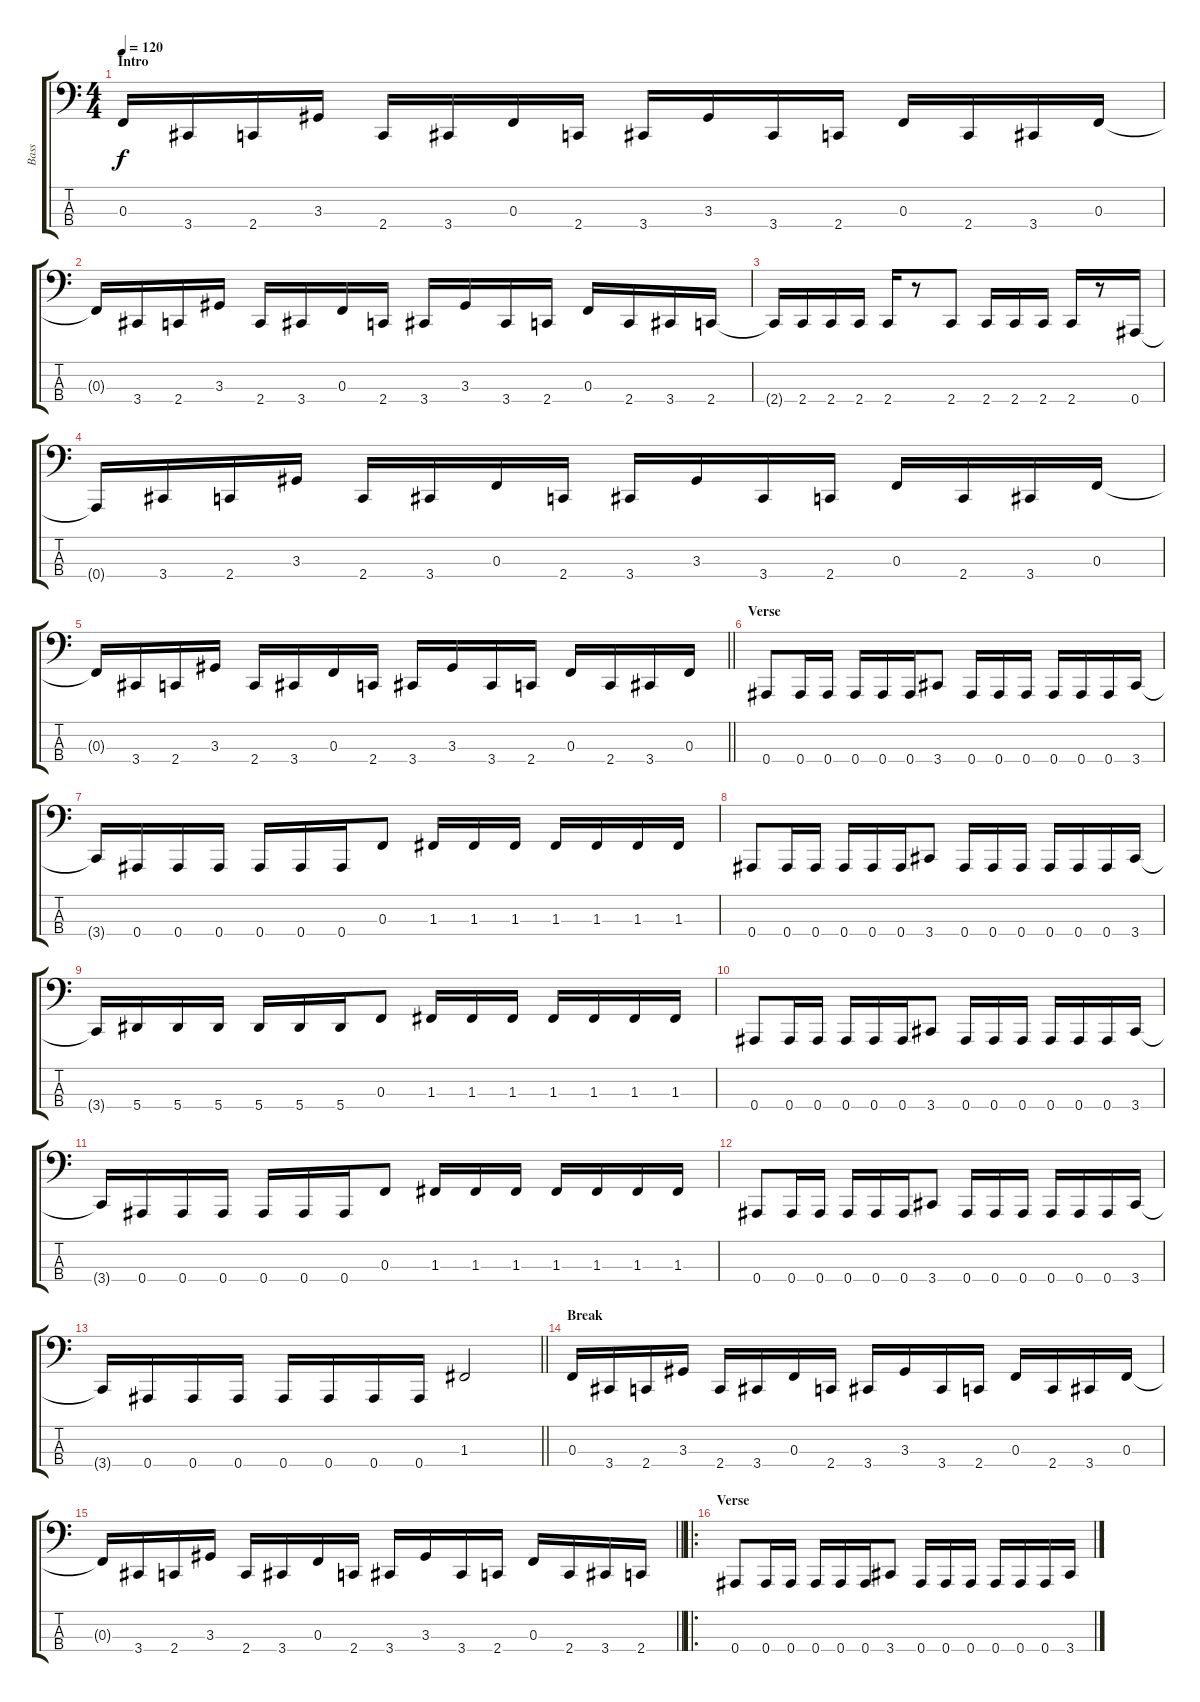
\track ("Bass" "Bass") {instrument electricbassfinger}
\staff {score tabs}
\tuning (Eb2 Bb1 F1 Bb0) {hide}
\ts (4 4)
\section ("" "Intro")
\tempo 120
\clef f4
\ks c
0.3.16{dy f instrument electricbassfinger} 3.4.16 2.4.16 3.3.16 2.4.16 3.4.16 0.3.16 2.4.16 3.4.16 3.3.16 3.4.16 2.4.16 0.3.16 2.4.16 3.4.16 0.3.16 |
0.3{t}.16 3.4.16 2.4.16 3.3.16 2.4.16 3.4.16 0.3.16 2.4.16 3.4.16 3.3.16 3.4.16 2.4.16 0.3.16 2.4.16 3.4.16 2.4.16 |
2.4{t}.16 2.4.16 2.4.16 2.4.16 2.4.16 r.8 2.4.8 2.4.16 2.4.16 2.4.16 2.4.16 r.8 0.4.16 |
0.4{t}.16 3.4.16 2.4.16 3.3.16 2.4.16 3.4.16 0.3.16 2.4.16 3.4.16 3.3.16 3.4.16 2.4.16 0.3.16 2.4.16 3.4.16 0.3.16 |
\barLineRight lightlight
0.3{t}.16 3.4.16 2.4.16 3.3.16 2.4.16 3.4.16 0.3.16 2.4.16 3.4.16 3.3.16 3.4.16 2.4.16 0.3.16 2.4.16 3.4.16 0.3.16 |
\section ("" "Verse")
0.4.8 0.4.16 0.4.16 0.4.16 0.4.16 0.4.16 3.4.8 0.4.16 0.4.16 0.4.16 0.4.16 0.4.16 0.4.16 3.4.16 |
3.4{t}.16 0.4.16 0.4.16 0.4.16 0.4.16 0.4.16 0.4.16 0.3.8 1.3.16 1.3.16 1.3.16 1.3.16 1.3.16 1.3.16 1.3.16 |
0.4.8 0.4.16 0.4.16 0.4.16 0.4.16 0.4.16 3.4.8 0.4.16 0.4.16 0.4.16 0.4.16 0.4.16 0.4.16 3.4.16 |
3.4{t}.16 5.4.16 5.4.16 5.4.16 5.4.16 5.4.16 5.4.16 0.3.8 1.3.16 1.3.16 1.3.16 1.3.16 1.3.16 1.3.16 1.3.16 |
0.4.8 0.4.16 0.4.16 0.4.16 0.4.16 0.4.16 3.4.8 0.4.16 0.4.16 0.4.16 0.4.16 0.4.16 0.4.16 3.4.16 |
3.4{t}.16 0.4.16 0.4.16 0.4.16 0.4.16 0.4.16 0.4.16 0.3.8 1.3.16 1.3.16 1.3.16 1.3.16 1.3.16 1.3.16 1.3.16 |
0.4.8 0.4.16 0.4.16 0.4.16 0.4.16 0.4.16 3.4.8 0.4.16 0.4.16 0.4.16 0.4.16 0.4.16 0.4.16 3.4.16 |
\barLineRight lightlight
3.4{t}.16 0.4.16 0.4.16 0.4.16 0.4.16 0.4.16 0.4.16 0.4.16 1.3.2 |
\section ("" "Break")
0.3.16 3.4.16 2.4.16 3.3.16 2.4.16 3.4.16 0.3.16 2.4.16 3.4.16 3.3.16 3.4.16 2.4.16 0.3.16 2.4.16 3.4.16 0.3.16 |
\barLineRight lightlight
0.3{t}.16 3.4.16 2.4.16 3.3.16 2.4.16 3.4.16 0.3.16 2.4.16 3.4.16 3.3.16 3.4.16 2.4.16 0.3.16 2.4.16 3.4.16 2.4.16 |
\ro
\section ("" "Verse")
0.4.8 0.4.16 0.4.16 0.4.16 0.4.16 0.4.16 3.4.8 0.4.16 0.4.16 0.4.16 0.4.16 0.4.16 0.4.16 3.4.16
